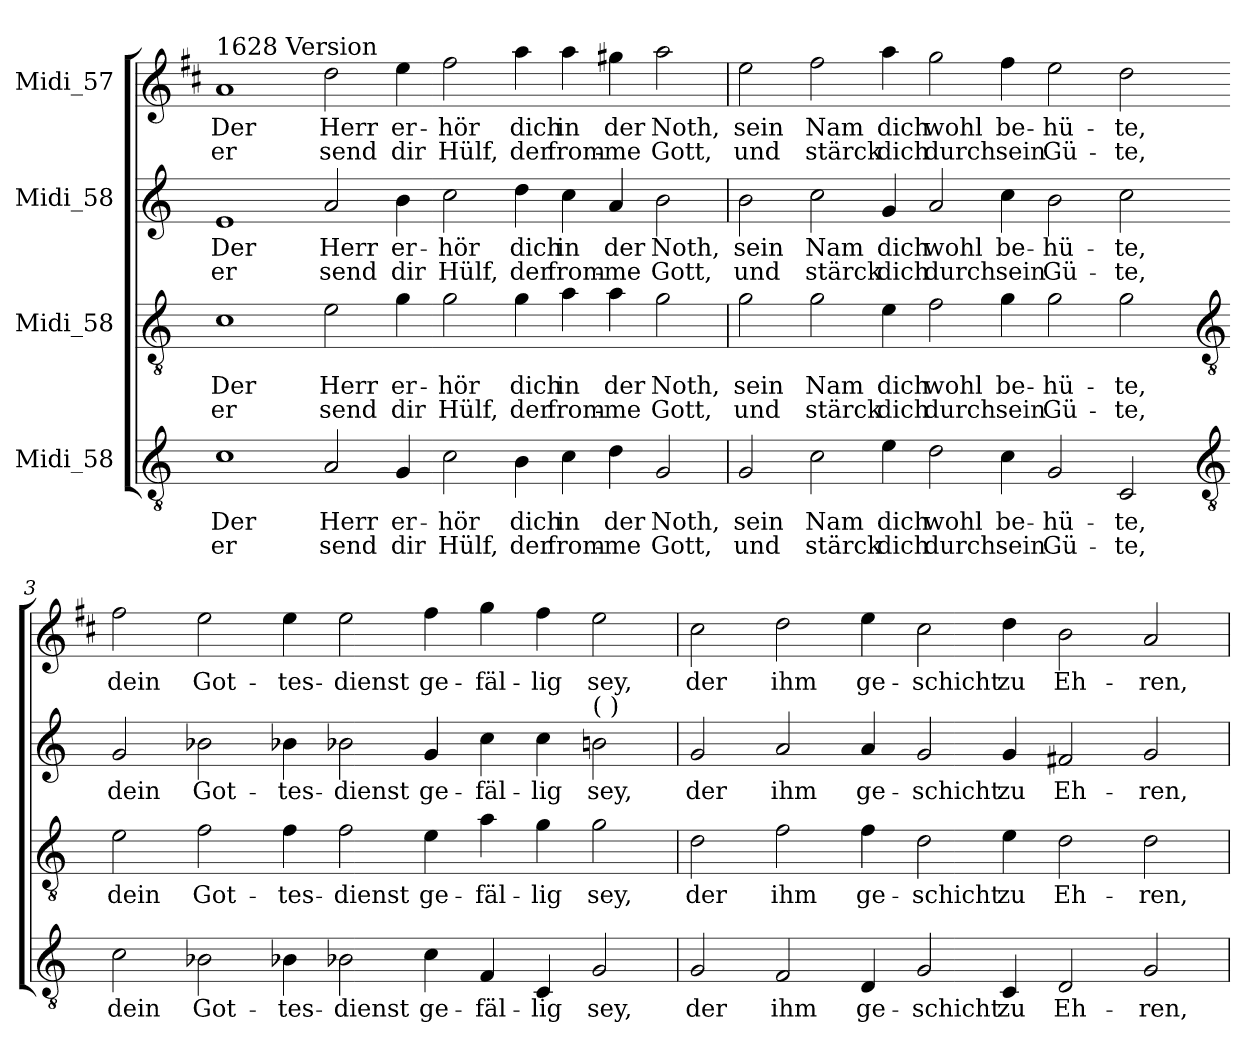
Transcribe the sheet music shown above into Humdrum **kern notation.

**kern	**text	**text	**kern	**text	**text	**kern	**text	**text	**kern	**text	**text
*part4	*part4	*part4	*part3	*part3	*part3	*part2	*part2	*part2	*part1	*part1	*part1
*staff4	*staff4	*staff4	*staff3	*staff3	*staff3	*staff2	*staff2	*staff2	*staff1	*staff1	*staff1
*I"Midi_58	*	*	*I"Midi_58	*	*	*I"Midi_58	*	*	*I"Midi_57	*	*
*clefGv2	*	*	*clefGv2	*	*	*clefG2	*	*	*clefG2	*	*
*	*	*	*	*	*	*	*	*	*ITrd1c2	*	*
*k[]	*	*	*k[]	*	*	*k[]	*	*	*k[]	*	*
*C:	*	*	*C:	*	*	*C:	*	*	*C:	*	*
=1	=1	=1	=1	=1	=1	=1	=1	=1	=1	=1	=1
!	!	!	!	!	!	!	!	!	!LO:TX:a:t=1628 Version	!	!
!	!LO:LY:b	!LO:LY:b	!	!LO:LY:b	!LO:LY:b	!	!LO:LY:b	!LO:LY:b	!	!LO:LY:b	!LO:LY:b
1c	Der	er	1c	Der	er	1e	Der	er	1g	Der	er
!	!LO:LY:b	!LO:LY:b	!	!LO:LY:b	!LO:LY:b	!	!LO:LY:b	!LO:LY:b	!	!LO:LY:b	!LO:LY:b
2A	Herr	send	2e	Herr	send	2a	Herr	send	2cc	Herr	send
!	!LO:LY:b	!LO:LY:b	!	!LO:LY:b	!LO:LY:b	!	!LO:LY:b	!LO:LY:b	!	!LO:LY:b	!LO:LY:b
4G	er-	-dir	4g	er-	-dir	4b	er-	-dir	4dd	er-	-dir
!	!LO:LY:b	!LO:LY:b	!	!LO:LY:b	!LO:LY:b	!	!LO:LY:b	!LO:LY:b	!	!LO:LY:b	!LO:LY:b
2c	hör	Hülf,	2g	hör	Hülf,	2cc	hör	Hülf,	2ee	hör	Hülf,
!	!LO:LY:b	!LO:LY:b	!	!LO:LY:b	!LO:LY:b	!	!LO:LY:b	!LO:LY:b	!	!LO:LY:b	!LO:LY:b
4B	dich	der	4g	dich	der	4dd	dich	der	4gg	dich	der
!	!LO:LY:b	!LO:LY:b	!	!LO:LY:b	!LO:LY:b	!	!LO:LY:b	!LO:LY:b	!	!LO:LY:b	!LO:LY:b
4c	in	from-	4a	in	from-	4cc	in	from-	4gg	in	from-
!	!LO:LY:b	!LO:LY:b	!	!LO:LY:b	!LO:LY:b	!	!LO:LY:b	!LO:LY:b	!	!LO:LY:b	!LO:LY:b
4d	-der	me	4a	-der	me	4a	-der	me	4ff#X	-der	me
!	!LO:LY:b	!LO:LY:b	!	!LO:LY:b	!LO:LY:b	!	!LO:LY:b	!LO:LY:b	!	!LO:LY:b	!LO:LY:b
2G	Noth,	Gott,	2g	Noth,	Gott,	2b	Noth,	Gott,	2gg	Noth,	Gott,
=2	=2	=2	=2	=2	=2	=2	=2	=2	=2	=2	=2
!	!LO:LY:b	!LO:LY:b	!	!LO:LY:b	!LO:LY:b	!	!LO:LY:b	!LO:LY:b	!	!LO:LY:b	!LO:LY:b
2G	sein	und	2g	sein	und	2b	sein	und	2dd	sein	und
!	!LO:LY:b	!LO:LY:b	!	!LO:LY:b	!LO:LY:b	!	!LO:LY:b	!LO:LY:b	!	!LO:LY:b	!LO:LY:b
2c	Nam	stärck	2g	Nam	stärck	2cc	Nam	stärck	2ee	Nam	stärck
!	!LO:LY:b	!LO:LY:b	!	!LO:LY:b	!LO:LY:b	!	!LO:LY:b	!LO:LY:b	!	!LO:LY:b	!LO:LY:b
4e	dich	dich	4e	dich	dich	4g	dich	dich	4gg	dich	dich
!	!LO:LY:b	!LO:LY:b	!	!LO:LY:b	!LO:LY:b	!	!LO:LY:b	!LO:LY:b	!	!LO:LY:b	!LO:LY:b
2d	wohl	durch	2f	wohl	durch	2a	wohl	durch	2ff	wohl	durch
!	!LO:LY:b	!LO:LY:b	!	!LO:LY:b	!LO:LY:b	!	!LO:LY:b	!LO:LY:b	!	!LO:LY:b	!LO:LY:b
4c	be-	-sein	4g	be-	-sein	4cc	be-	-sein	4ee	be-	-sein
!	!LO:LY:b	!LO:LY:b	!	!LO:LY:b	!LO:LY:b	!	!LO:LY:b	!LO:LY:b	!	!LO:LY:b	!LO:LY:b
2G	hü-	-Gü-	2g	hü-	-Gü-	2b	hü-	-Gü-	2dd	hü-	-Gü-
!	!LO:LY:b	!LO:LY:b	!	!LO:LY:b	!LO:LY:b	!	!LO:LY:b	!LO:LY:b	!	!LO:LY:b	!LO:LY:b
2C	-te,	te,	2g	-te,	te,	2cc	-te,	te,	2cc	-te,	te,
!!LO:LB:g=z
=3-	=3-	=3-	=3-	=3-	=3-	=3-	=3-	=3-	=3-	=3-	=3-
*clefGv2	*	*	*clefGv2	*	*	*	*	*	*	*	*
!	!LO:LY:b	!	!	!LO:LY:b	!	!	!LO:LY:b	!	!	!LO:LY:b	!
2c	dein	.	2e	dein	.	2g	dein	.	2ee	dein	.
!	!LO:LY:b	!	!	!LO:LY:b	!	!	!LO:LY:b	!	!	!LO:LY:b	!
2B-X	Got-	.	2f	Got-	.	2b-X	Got-	.	2dd	Got-	.
!	!LO:LY:b	!	!	!LO:LY:b	!	!	!LO:LY:b	!	!	!LO:LY:b	!
4B-X	-tes-	.	4f	-tes-	.	4b-X	-tes-	.	4dd	-tes-	.
!	!LO:LY:b	!	!	!LO:LY:b	!	!	!LO:LY:b	!	!	!LO:LY:b	!
2B-X	-dienst	.	2f	-dienst	.	2b-X	-dienst	.	2dd	-dienst	.
!	!LO:LY:b	!	!	!LO:LY:b	!	!	!LO:LY:b	!	!	!LO:LY:b	!
4c	ge-	.	4e	ge-	.	4g	ge-	.	4ee	ge-	.
!	!LO:LY:b	!	!	!LO:LY:b	!	!	!LO:LY:b	!	!	!LO:LY:b	!
4F	-fäl-	.	4a	-fäl-	.	4cc	-fäl-	.	4ff	-fäl-	.
!	!LO:LY:b	!	!	!LO:LY:b	!	!	!LO:LY:b	!	!	!LO:LY:b	!
4C	-lig	.	4g	-lig	.	4cc	-lig	.	4ee	-lig	.
!	!	!	!	!	!	!LO:TX:a:t=(  )	!	!	!	!	!
!	!LO:LY:b	!	!	!LO:LY:b	!	!	!LO:LY:b	!	!	!LO:LY:b	!
2G	sey,	.	2g	sey,	.	2b	sey,	.	2dd	sey,	.
=4	=4	=4	=4	=4	=4	=4	=4	=4	=4	=4	=4
!	!LO:LY:b	!	!	!LO:LY:b	!	!	!LO:LY:b	!	!	!LO:LY:b	!
2G	der	.	2d	der	.	2g	der	.	2b	der	.
!	!LO:LY:b	!	!	!LO:LY:b	!	!	!LO:LY:b	!	!	!LO:LY:b	!
2F	ihm	.	2f	ihm	.	2a	ihm	.	2cc	ihm	.
!	!LO:LY:b	!	!	!LO:LY:b	!	!	!LO:LY:b	!	!	!LO:LY:b	!
4D	ge-	.	4f	ge-	.	4a	ge-	.	4dd	ge-	.
!	!LO:LY:b	!	!	!LO:LY:b	!	!	!LO:LY:b	!	!	!LO:LY:b	!
2G	-schicht	.	2d	-schicht	.	2g	-schicht	.	2b	-schicht	.
!	!LO:LY:b	!	!	!LO:LY:b	!	!	!LO:LY:b	!	!	!LO:LY:b	!
4C	zu	.	4e	zu	.	4g	zu	.	4cc	zu	.
!	!LO:LY:b	!	!	!LO:LY:b	!	!	!LO:LY:b	!	!	!LO:LY:b	!
2D	Eh-	.	2d	Eh-	.	2f#X	Eh-	.	2a	Eh-	.
!	!LO:LY:b	!	!	!LO:LY:b	!	!	!LO:LY:b	!	!	!LO:LY:b	!
2G	-ren,	.	2d	-ren,	.	2g	-ren,	.	2g	-ren,	.
=	=	=	=	=	=	=	=	=	=	=	=
*-	*-	*-	*-	*-	*-	*-	*-	*-	*-	*-	*-
